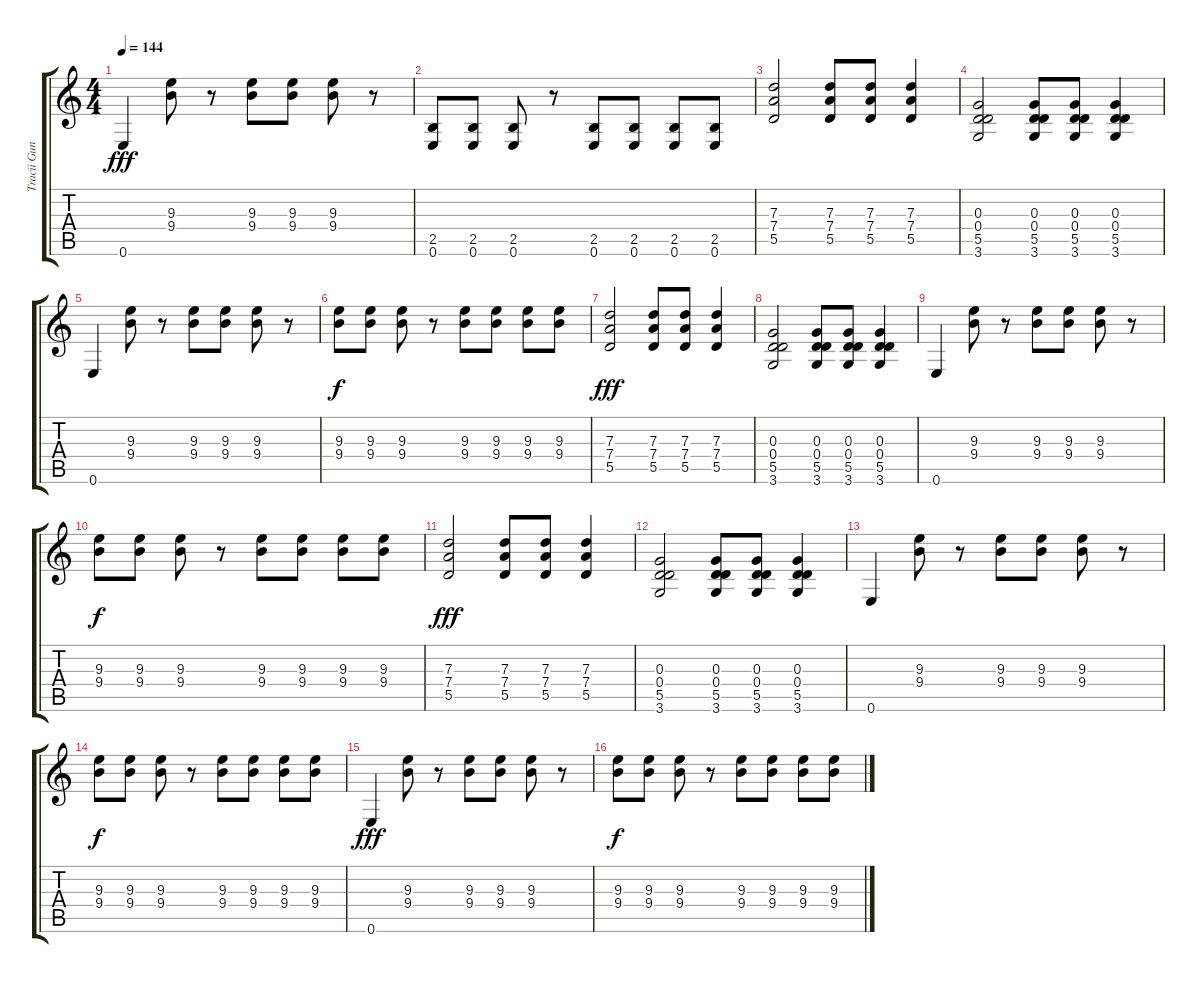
\track ("Tracii Guns - Rhytm Guitar" "Tracii Gun") {instrument distortionguitar}
\staff {score tabs}
\tuning (E4 B3 G3 D3 A2 E2) {hide}
\ts (4 4)
\tempo 144
\clef g2
\ks c
0.6.4{dy fff} (9.3 9.4).8 r.8 (9.3 9.4).8 (9.3 9.4).8 (9.3 9.4).8 r.8 |
(2.5 0.6).8 (2.5 0.6).8 (2.5 0.6).8 r.8 (2.5 0.6).8 (2.5 0.6).8 (2.5 0.6).8 (2.5 0.6).8 |
(7.3 7.4 5.5).2 (7.3 7.4 5.5).8 (7.3 7.4 5.5).8 (7.3 7.4 5.5).4 |
(0.3 0.4 5.5 3.6).2 (0.3 0.4 5.5 3.6).8 (0.3 0.4 5.5 3.6).8 (0.3 0.4 5.5 3.6).4 |
0.6.4 (9.3 9.4).8 r.8 (9.3 9.4).8 (9.3 9.4).8 (9.3 9.4).8 r.8 |
(9.3 9.4).8{dy f} (9.3 9.4).8 (9.3 9.4).8 r.8 (9.3 9.4).8 (9.3 9.4).8 (9.3 9.4).8 (9.3 9.4).8 |
(7.3 7.4 5.5).2{dy fff} (7.3 7.4 5.5).8 (7.3 7.4 5.5).8 (7.3 7.4 5.5).4 |
(0.3 0.4 5.5 3.6).2 (0.3 0.4 5.5 3.6).8 (0.3 0.4 5.5 3.6).8 (0.3 0.4 5.5 3.6).4 |
0.6.4 (9.3 9.4).8 r.8 (9.3 9.4).8 (9.3 9.4).8 (9.3 9.4).8 r.8 |
(9.3 9.4).8{dy f} (9.3 9.4).8 (9.3 9.4).8 r.8 (9.3 9.4).8 (9.3 9.4).8 (9.3 9.4).8 (9.3 9.4).8 |
(7.3 7.4 5.5).2{dy fff} (7.3 7.4 5.5).8 (7.3 7.4 5.5).8 (7.3 7.4 5.5).4 |
(0.3 0.4 5.5 3.6).2 (0.3 0.4 5.5 3.6).8 (0.3 0.4 5.5 3.6).8 (0.3 0.4 5.5 3.6).4 |
0.6.4 (9.3 9.4).8 r.8 (9.3 9.4).8 (9.3 9.4).8 (9.3 9.4).8 r.8 |
(9.3 9.4).8{dy f} (9.3 9.4).8 (9.3 9.4).8 r.8 (9.3 9.4).8 (9.3 9.4).8 (9.3 9.4).8 (9.3 9.4).8 |
0.6.4{dy fff} (9.3 9.4).8 r.8 (9.3 9.4).8 (9.3 9.4).8 (9.3 9.4).8 r.8 |
(9.3 9.4).8{dy f} (9.3 9.4).8 (9.3 9.4).8 r.8 (9.3 9.4).8 (9.3 9.4).8 (9.3 9.4).8 (9.3 9.4).8
